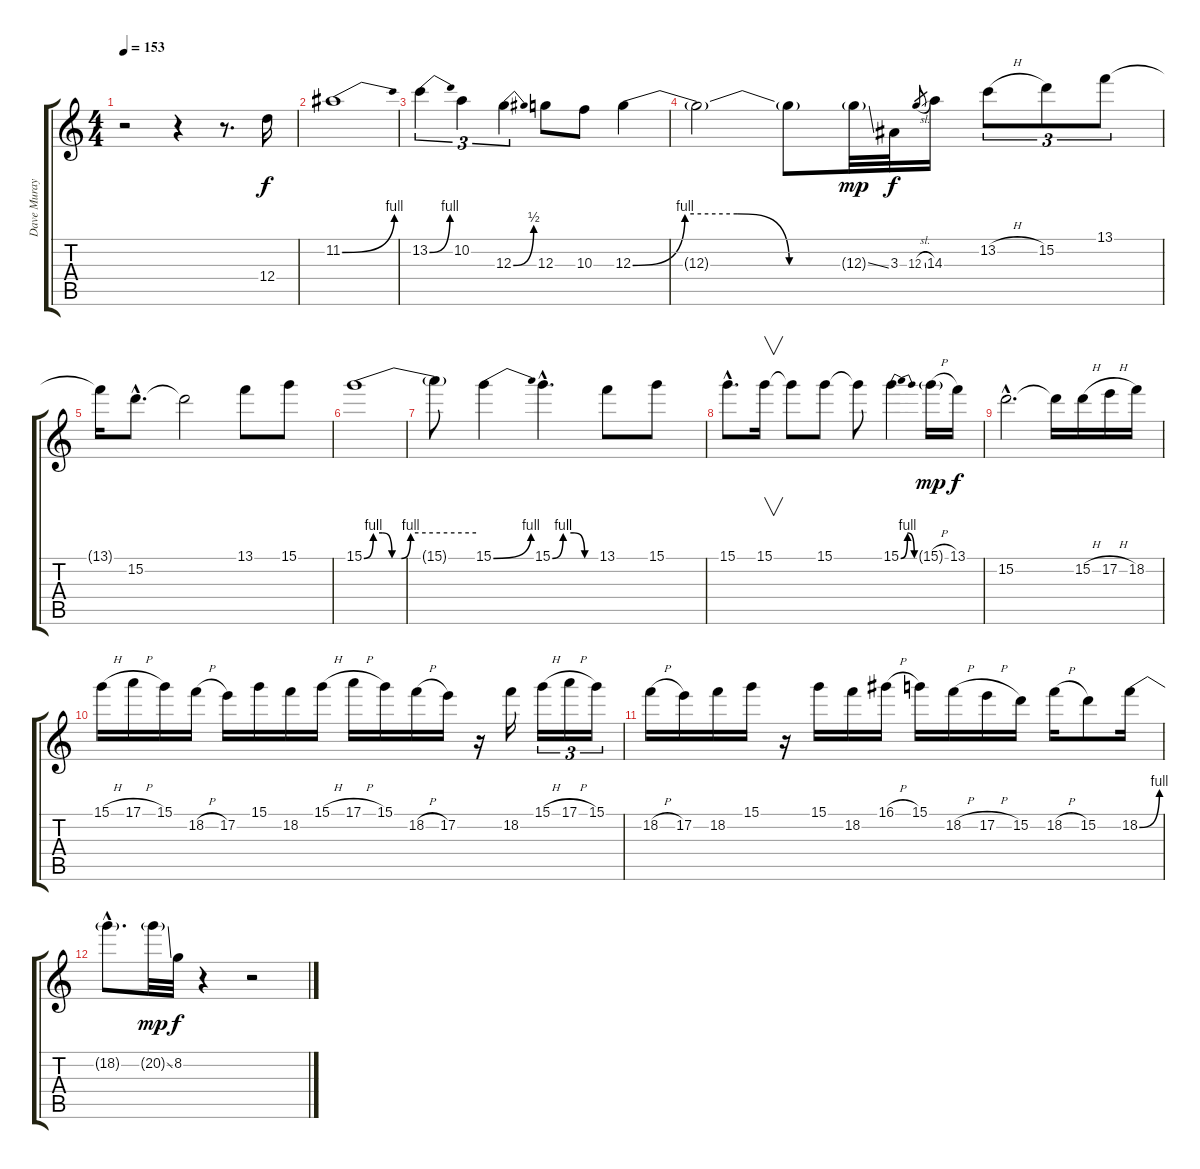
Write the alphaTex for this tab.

\track ("Dave Muray" "Dave Muray") {instrument distortionguitar}
\staff {score tabs}
\tuning (E4 B3 G3 D3 A2 E2) {hide}
\ts (4 4)
\tempo 153
\clef g2
\ks c
r.2{dy f} r.4 r.8{d} 12.4.16 |
11.2{be (bend 0 0 60 4)}.1 |
13.2{be (bend 0 0 60 4)}.4{tu (3 2)} 10.2.4{tu (3 2)} 12.3{be (bend 0 0 60 2)}.4{tu (3 2)} 12.3.8 10.3.8 12.3{be (custom 0 0 15 4 30 4 45 0 60 0)}.4 |
12.3{t}.2 12.3{t}.8 12.3{ss g}.32{dy mp} 3.3.32{dy f} 12.3{sl}.8{gr} 14.3.16 13.2{h}.8{tu (3 2)} 15.2.8{tu (3 2)} 13.1.8{tu (3 2)} |
13.1{t}.16 15.2{hac}.8{d} 15.2{t}.2 13.1.8 15.1.8 |
15.1{be (custom 0 0 5 4 10 4 15 0 20 0 25 4 60 4)}.1 |
15.1{t}.8 15.1{be (bend 0 0 60 4)}.4 15.1{be (custom 0 0 15 4 30 4 45 0 60 0) hac}.4{d} 13.1.8 15.1.8 |
15.1{hac}.8{d} 15.1.16{v} 15.1{t}.8 15.1.8 15.1{t}.8 15.1{be (bendrelease 0 0 15 4 45 4 60 0)}.4 15.1{h g}.16{dy mp} 13.1.16{dy f} |
15.2{hac}.2{d} 15.2{t}.16 15.2{h}.16 17.2{h}.16 18.2.16 |
15.1{h}.16 17.1{h}.16 15.1.16 18.2{h}.16 17.2.16 15.1.16 18.2.16 15.1{h}.16 17.1{h}.16 15.1.16 18.2{h}.16 17.2.16 r.16 18.2.16 15.1{h}.16{tu (3 2)} 17.1{h}.16{tu (3 2)} 15.1.16{tu (3 2)} |
18.2{h}.16 17.2.16 18.2.16 15.1.16 r.16 15.1.16 18.2.16 16.1{h}.16 15.1.16 18.2{h}.16 17.2{h}.16 15.2.16 18.2{h}.16 15.2.8 18.2{be (bend 0 0 60 4)}.16 |
18.2{hac t}.8{d} 20.2{ss g}.32{dy mp} 8.2.32{dy f} r.4 r.2
